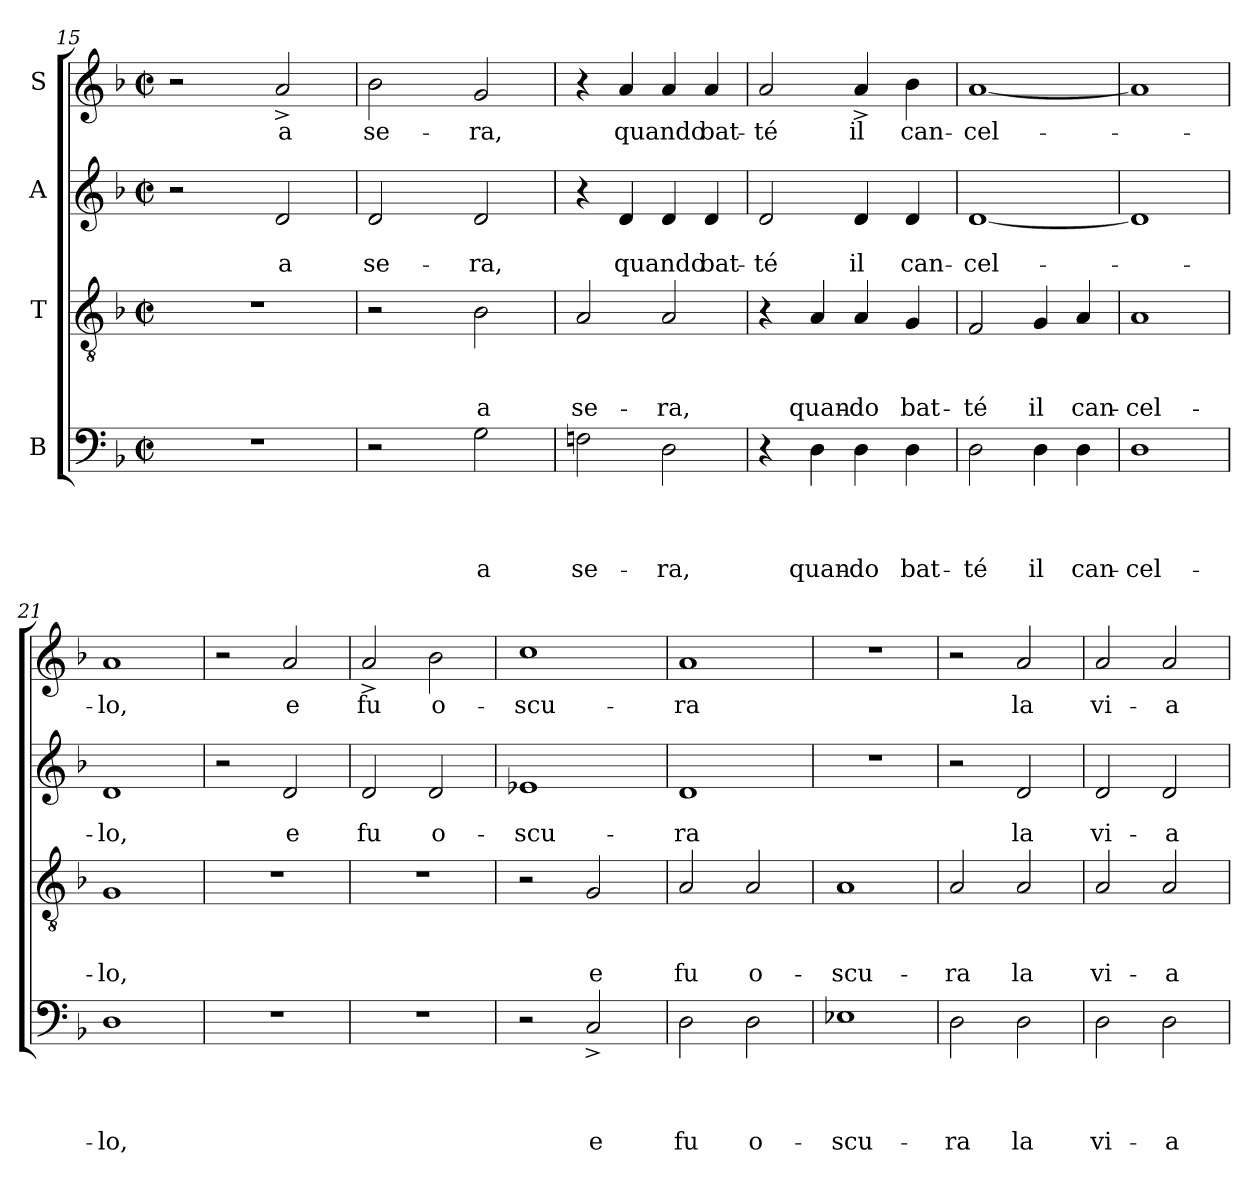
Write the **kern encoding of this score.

**kern	**text	**text	**text	**text	**kern	**text	**text	**text	**kern	**text	**text	**kern	**text
*part4	*part4	*part4	*part4	*part4	*part3	*part3	*part3	*part3	*part2	*part2	*part2	*part1	*part1
*staff4	*staff4	*staff4	*staff4	*staff4	*staff3	*staff3	*staff3	*staff3	*staff2	*staff2	*staff2	*staff1	*staff1
*I"B	*	*	*	*	*I"T	*	*	*	*I"A	*	*	*I"S	*
*clefF4	*	*	*	*	*clefGv2	*	*	*	*clefG2	*	*	*clefG2	*
*k[b-]	*	*	*	*	*k[b-]	*	*	*	*k[b-]	*	*	*k[b-]	*
*F:	*	*	*	*	*F:	*	*	*	*F:	*	*	*F:	*
*M2/2	*	*	*	*	*M2/2	*	*	*	*M2/2	*	*	*M2/2	*
*met(c|)	*	*	*	*	*met(c|)	*	*	*	*met(c|)	*	*	*met(c|)	*
=15	=15	=15	=15	=15	=15	=15	=15	=15	=15	=15	=15	=15	=15
*	*	*	*	*	*	*	*	*	*^	*	*	*^	*
1r	.	.	.	.	1r	.	.	.	2r	4ryy	.	.	2r	4ryy	.
.	.	.	.	.	.	.	.	.	.	8ryy	.	.	.	8ryy	.
.	.	.	.	.	.	.	.	.	.	32ryy	.	.	.	32ryy	.
.	.	.	.	.	.	.	.	.	.	2ryy	.	.	.	2ryy	.
!	!	!	!	!	!	!	!	!	!	!	!	!LO:LY:b	!	!	!LO:LY:b
.	.	.	.	.	.	.	.	.	2d/	.	.	a	2a^</	.	a
.	.	.	.	.	.	.	.	.	.	16.ryy	.	.	.	16.ryy	.
=16	=16	=16	=16	=16	=16	=16	=16	=16	=16	=16	=16	=16	=16	=16	=16
!	!	!	!	!	!	!	!	!	!	!	!	!LO:LY:b	!	!	!LO:LY:b
*	*	*	*	*	*	*	*	*	*v	*v	*	*	*	*	*
*^	*	*	*	*	*^	*	*	*	*	*	*	*v	*v	*
2r	4ryy	.	.	.	.	2r	4ryy	.	.	.	2d/	.	se-	2b-\	se-
.	8ryy	.	.	.	.	.	8ryy	.	.	.	.	.	.	.	.
.	32ryy	.	.	.	.	.	32ryy	.	.	.	.	.	.	.	.
.	2ryy	.	.	.	.	.	2ryy	.	.	.	.	.	.	.	.
!	!	!	!	!	!LO:LY:b	!	!	!	!	!LO:LY:b	!	!	!LO:LY:b	!	!LO:LY:b
2G\	.	.	.	.	a	2B-\	.	.	.	a	2d/	.	-ra,	2g/	-ra,
.	16.ryy	.	.	.	.	.	16.ryy	.	.	.	.	.	.	.	.
!!LO:PB:g=z
=17	=17	=17	=17	=17	=17	=17	=17	=17	=17	=17	=17	=17	=17	=17	=17
!	!	!	!	!	!LO:LY:b	!	!	!	!	!LO:LY:b	!	!	!	!	!
*v	*v	*	*	*	*	*	*	*	*	*	*	*	*	*	*
*	*	*	*	*	*v	*v	*	*	*	*	*	*	*	*
2Fn\	.	.	.	se-	2A/	.	.	se-	4r	.	.	4r	.
!	!	!	!	!	!	!	!	!	!	!	!LO:LY:b	!	!LO:LY:b
.	.	.	.	.	.	.	.	.	4d/	.	quando	4a/	quando
!	!	!	!	!LO:LY:b	!	!	!	!LO:LY:b	!	!	!	!	!
2D\	.	.	.	-ra,	2A/	.	.	-ra,	4d/	.	.	4a/	.
!	!	!	!	!	!	!	!	!	!	!	!LO:LY:b	!	!LO:LY:b
.	.	.	.	.	.	.	.	.	4d/	.	bat-	4a/	bat-
=18	=18	=18	=18	=18	=18	=18	=18	=18	=18	=18	=18	=18	=18
!	!	!	!	!	!	!	!	!	!	!	!LO:LY:b	!	!LO:LY:b
*^	*	*	*	*	*	*	*	*	*	*	*	*	*
4r	8..ryy	.	.	.	.	4r	.	.	.	2d/	.	-té	2a/	-té
.	2ryy	.	.	.	.	.	.	.	.	.	.	.	.	.
!	!	!	!	!	!LO:LY:b	!	!	!	!LO:LY:b	!	!	!	!	!
4D\	.	.	.	.	quan-	4A/	.	.	quan-	.	.	.	.	.
!	!	!	!	!	!LO:LY:b	!	!	!	!LO:LY:b	!	!	!LO:LY:b	!	!LO:LY:b
4D\	.	.	.	.	-do	4A/	.	.	-do	4d/	.	il	4a^</	il
.	4ryy	.	.	.	.	.	.	.	.	.	.	.	.	.
!	!	!	!	!	!LO:LY:b	!	!	!	!LO:LY:b	!	!	!LO:LY:b	!	!LO:LY:b
4D\	.	.	.	.	bat-	4G/	.	.	bat-	4d/	.	can-	4b-\	can-
.	32ryy	.	.	.	.	.	.	.	.	.	.	.	.	.
=19	=19	=19	=19	=19	=19	=19	=19	=19	=19	=19	=19	=19	=19	=19
!	!	!	!	!	!LO:LY:b	!	!	!	!LO:LY:b	!	!	!LO:LY:b	!	!LO:LY:b
*v	*v	*	*	*	*	*	*	*	*	*	*	*	*	*
2D\	.	.	.	-té	2F/	.	.	-té	[<1d	.	-cel-	[<1a	-cel-
!	!	!	!	!LO:LY:b	!	!	!	!LO:LY:b	!	!	!	!	!
4D\	.	.	.	il	4G/	.	.	il	.	.	.	.	.
!	!	!	!	!LO:LY:b	!	!	!	!LO:LY:b	!	!	!	!	!
4D\	.	.	.	can-	4A/	.	.	can-	.	.	.	.	.
=20	=20	=20	=20	=20	=20	=20	=20	=20	=20	=20	=20	=20	=20
!	!	!	!	!LO:LY:b	!	!	!	!LO:LY:b	!	!	!	!	!
1D	.	.	.	-cel-	1A	.	.	-cel-	1d]	.	.	1a]	.
=21	=21	=21	=21	=21	=21	=21	=21	=21	=21	=21	=21	=21	=21
!	!	!	!	!LO:LY:b	!	!	!	!LO:LY:b	!	!	!LO:LY:b	!	!LO:LY:b
1D	.	.	.	-lo,	1G	.	.	-lo,	1d	.	-lo,	1a	-lo,
=22	=22	=22	=22	=22	=22	=22	=22	=22	=22	=22	=22	=22	=22
1r	.	.	.	.	1r	.	.	.	2r	.	.	2r	.
!	!	!	!	!	!	!	!	!	!	!	!LO:LY:b	!	!LO:LY:b
.	.	.	.	.	.	.	.	.	2d/	.	e	2a/	e
=23	=23	=23	=23	=23	=23	=23	=23	=23	=23	=23	=23	=23	=23
!	!	!	!	!	!	!	!	!	!	!	!LO:LY:b	!	!LO:LY:b
1r	.	.	.	.	1r	.	.	.	2d/	.	fu	2a^</	fu
!	!	!	!	!	!	!	!	!	!	!	!LO:LY:b	!	!LO:LY:b
.	.	.	.	.	.	.	.	.	2d/	.	o-	2b-\	o-
=24	=24	=24	=24	=24	=24	=24	=24	=24	=24	=24	=24	=24	=24
!	!	!	!	!	!	!	!	!	!	!	!LO:LY:b	!	!LO:LY:b
*^	*	*	*	*	*^	*	*	*	*	*	*	*	*
2r	2ryy	.	.	.	.	2r	2ryy	.	.	.	1e-X	.	-scu-	1cc	-scu-
!	!	!	!	!	!LO:LY:b	!	!	!	!	!LO:LY:b	!	!	!	!	!
2C^</	16ryy	.	.	.	e	2G/	16ryy	.	.	e	.	.	.	.	.
.	4..ryy	.	.	.	.	.	4..ryy	.	.	.	.	.	.	.	.
=25	=25	=25	=25	=25	=25	=25	=25	=25	=25	=25	=25	=25	=25	=25	=25
!	!	!	!	!	!LO:LY:b	!	!	!	!	!LO:LY:b	!	!	!LO:LY:b	!	!LO:LY:b
*v	*v	*	*	*	*	*	*	*	*	*	*	*	*	*	*
*	*	*	*	*	*v	*v	*	*	*	*	*	*	*	*
2D\	.	.	.	fu	2A/	.	.	fu	1d	.	-ra	1a	-ra
!	!	!	!	!LO:LY:b	!	!	!	!LO:LY:b	!	!	!	!	!
2D\	.	.	.	o-	2A/	.	.	o-	.	.	.	.	.
=26	=26	=26	=26	=26	=26	=26	=26	=26	=26	=26	=26	=26	=26
!	!	!	!	!LO:LY:b	!	!	!	!LO:LY:b	!	!	!	!	!
1E-X	.	.	.	-scu-	1A	.	.	-scu-	1r	.	.	1r	.
=27	=27	=27	=27	=27	=27	=27	=27	=27	=27	=27	=27	=27	=27
!	!	!	!	!LO:LY:b	!	!	!	!LO:LY:b	!	!	!	!	!
2D\	.	.	.	-ra	2A/	.	.	-ra	2r	.	.	2r	.
!	!	!	!	!LO:LY:b	!	!	!	!LO:LY:b	!	!	!LO:LY:b	!	!LO:LY:b
2D\	.	.	.	la	2A/	.	.	la	2d/	.	la	2a/	la
=28	=28	=28	=28	=28	=28	=28	=28	=28	=28	=28	=28	=28	=28
!	!	!	!	!LO:LY:b	!	!	!	!LO:LY:b	!	!	!LO:LY:b	!	!LO:LY:b
2D\	.	.	.	vi-	2A/	.	.	vi-	2d/	.	vi-	2a/	vi-
!	!	!	!	!LO:LY:b	!	!	!	!LO:LY:b	!	!	!LO:LY:b	!	!LO:LY:b
2D\	.	.	.	-a	2A/	.	.	-a	2d/	.	-a	2a/	-a
=	=	=	=	=	=	=	=	=	=	=	=	=	=
*-	*-	*-	*-	*-	*-	*-	*-	*-	*-	*-	*-	*-	*-
